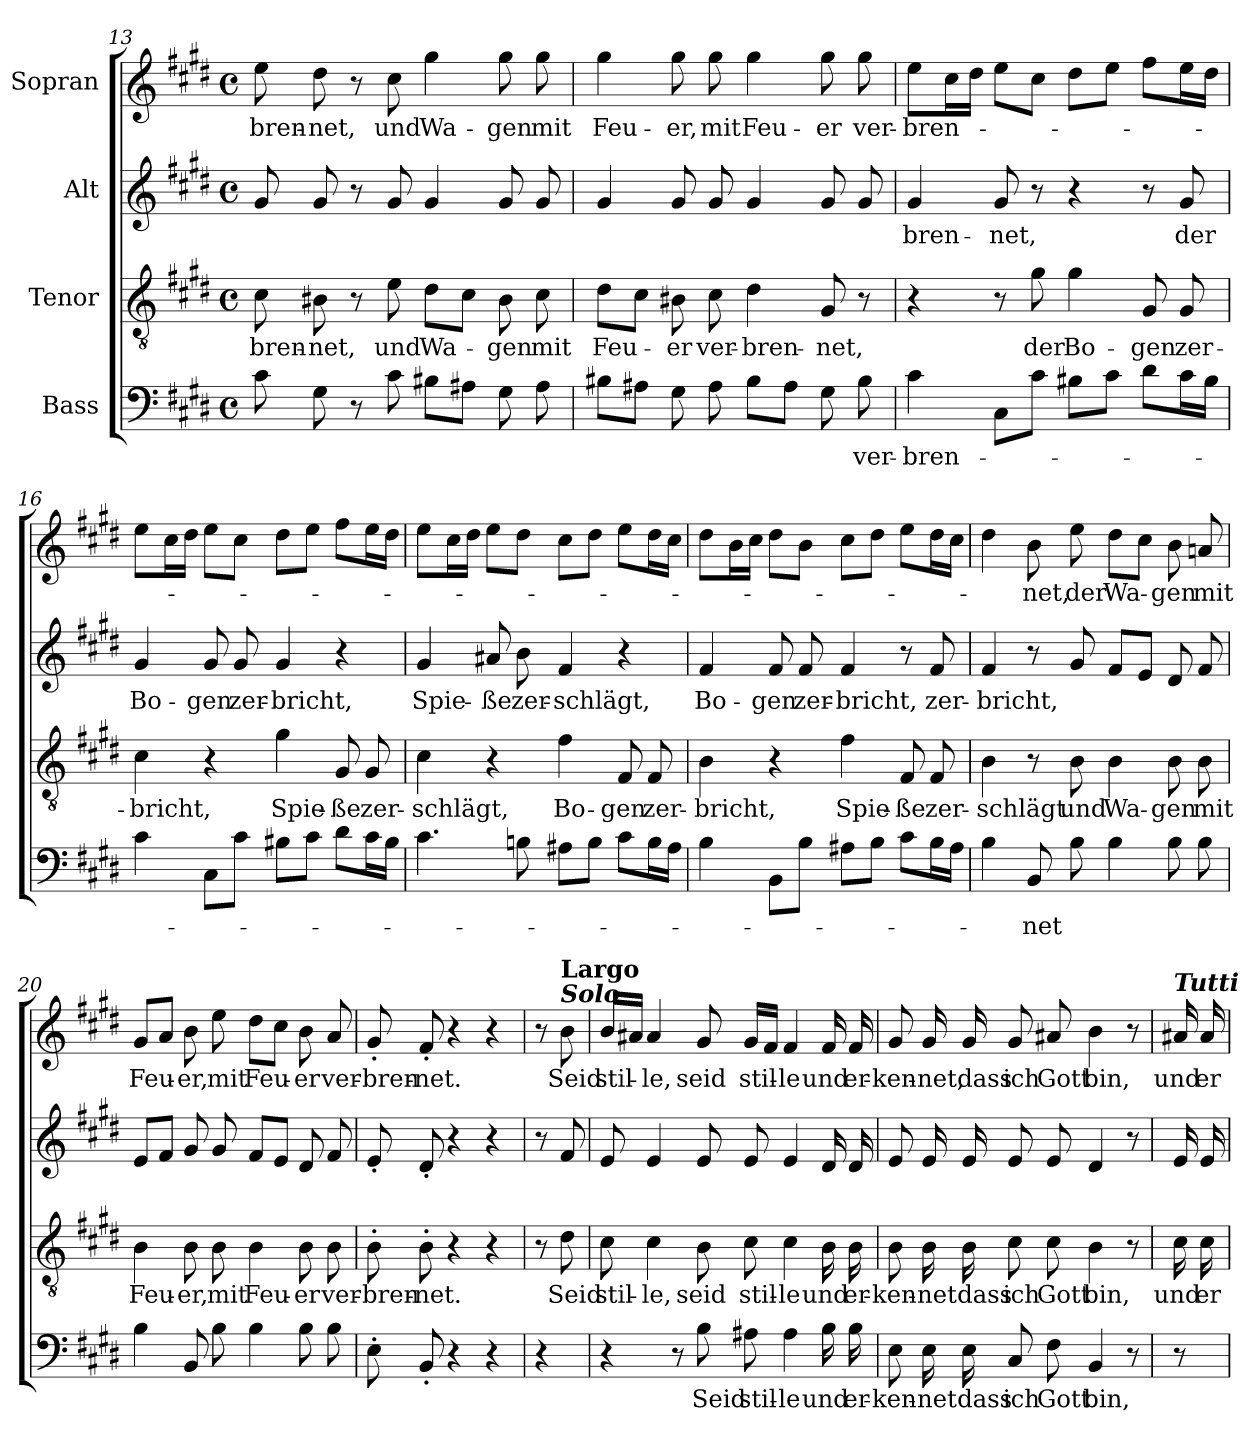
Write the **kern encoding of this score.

**kern	**text	**kern	**text	**kern	**text	**kern	**text
*part4	*part4	*part3	*part3	*part2	*part2	*part1	*part1
*staff4	*staff4	*staff3	*staff3	*staff2	*staff2	*staff1	*staff1
*I"Bass	*	*I"Tenor	*	*I"Alt	*	*I"Sopran	*
*clefF4	*	*clefGv2	*	*clefG2	*	*clefG2	*
*k[f#c#g#d#]	*	*k[f#c#g#d#]	*	*k[f#c#g#d#]	*	*k[f#c#g#d#]	*
*E:	*	*E:	*	*E:	*	*E:	*
*M4/4	*	*M4/4	*	*M4/4	*	*M4/4	*
*met(c)	*	*met(c)	*	*met(c)	*	*met(c)	*
=13	=13	=13	=13	=13	=13	=13	=13
8c#\	.	8c#\	-bren-	8g#/	.	8ee\	-bren-
8G#\	.	8B#X\	-net,	8g#/	.	8dd#\	-net,
8r	.	8r	.	8r	.	8r	.
8c#\	.	8e\	und	8g#/	.	8cc#\	und
8B#X\L	.	8d#\L	Wa-	4g#/	.	4gg#\	Wa-
8A#X\J	.	8c#\J	.	.	.	.	.
8G#\	.	8B#\	-gen	8g#/	.	8gg#\	-gen
8A#\	.	8c#\	mit	8g#/	.	8gg#\	mit
=14	=14	=14	=14	=14	=14	=14	=14
8B#X\L	.	8d#\L	Feu-	4g#/	.	4gg#\	Feu-
8A#X\J	.	8c#\J	.	.	.	.	.
8G#\	.	8B#X\	-er	8g#/	.	8gg#\	-er,
8A#\	.	8c#\	ver-	8g#/	.	8gg#\	mit
8B#\L	.	4d#\	-bren-	4g#/	.	4gg#\	Feu-
8A#\J	.	.	.	.	.	.	.
8G#\	.	8G#/	-net,	8g#/	.	8gg#\	-er
8B#\	ver-	8r	.	8g#/	.	8gg#\	ver-
!!LO:LB:g=z
=15	=15	=15	=15	=15	=15	=15	=15
4c#\	-bren-	4r	.	4g#/	-bren-	8ee\L	-bren-
.	.	.	.	.	.	16cc#\L	.
.	.	.	.	.	.	16dd#\JJ	.
8C#\L	.	8r	.	8g#/	-net,	8ee\L	.
8c#\J	.	8g#\	der	8r	.	8cc#\J	.
8B#X\L	.	4g#\	Bo-	4r	.	8dd#\L	.
8c#\J	.	.	.	.	.	8ee\J	.
8d#\L	.	8G#/	-gen	8r	.	8ff#\L	.
16c#\L	.	8G#/	zer-	8g#/	der	16ee\L	.
16B#\JJ	.	.	.	.	.	16dd#\JJ	.
=16	=16	=16	=16	=16	=16	=16	=16
4c#\	.	4c#\	-bricht,	4g#/	Bo-	8ee\L	.
.	.	.	.	.	.	16cc#\L	.
.	.	.	.	.	.	16dd#\JJ	.
8C#\L	.	4r	.	8g#/	-gen	8ee\L	.
8c#\J	.	.	.	8g#/	zer-	8cc#\J	.
8B#X\L	.	4g#\	Spie-	4g#/	-bricht,	8dd#\L	.
8c#\J	.	.	.	.	.	8ee\J	.
8d#\L	.	8G#/	-ße	4r	.	8ff#\L	.
16c#\L	.	8G#/	zer-	.	.	16ee\L	.
16B#\JJ	.	.	.	.	.	16dd#\JJ	.
=17	=17	=17	=17	=17	=17	=17	=17
4.c#\	.	4c#\	-schlägt,	4g#/	Spie-	8ee\L	.
.	.	.	.	.	.	16cc#\L	.
.	.	.	.	.	.	16dd#\JJ	.
.	.	4r	.	8a#X/	-ße	8ee\L	.
8Bn\	.	.	.	8b\	zer-	8dd#\J	.
8A#X\L	.	4f#\	Bo-	4f#/	-schlägt,	8cc#\L	.
8B\J	.	.	.	.	.	8dd#\J	.
8c#\L	.	8F#/	-gen	4r	.	8ee\L	.
16B\L	.	8F#/	zer-	.	.	16dd#\L	.
16A#\JJ	.	.	.	.	.	16cc#\JJ	.
!!LO:LB:g=z
=18	=18	=18	=18	=18	=18	=18	=18
4B\	.	4B\	-bricht,	4f#/	Bo-	8dd#\L	.
.	.	.	.	.	.	16b\L	.
.	.	.	.	.	.	16cc#\JJ	.
8BB\L	.	4r	.	8f#/	-gen	8dd#\L	.
8B\J	.	.	.	8f#/	zer-	8b\J	.
8A#X\L	.	4f#\	Spie-	4f#/	-bricht,	8cc#\L	.
8B\J	.	.	.	.	.	8dd#\J	.
8c#\L	.	8F#/	-ße	8r	.	8ee\L	.
16B\L	.	8F#/	zer-	8f#/	zer-	16dd#\L	.
16A#\JJ	.	.	.	.	.	16cc#\JJ	.
=19	=19	=19	=19	=19	=19	=19	=19
4B\	.	4B\	-schlägt	4f#/	-bricht,	4dd#\	.
8BB/	-net	8r	.	8r	.	8b\	-net,
8B\	.	8B\	und	8g#/	.	8ee\	der
4B\	.	4B\	Wa-	8f#/L	.	8dd#\L	Wa-
.	.	.	.	8e/J	.	8cc#\J	.
8B\	.	8B\	-gen	8d#/	.	8b\	-gen
8B\	.	8B\	mit	8f#/	.	8an/	mit
=20	=20	=20	=20	=20	=20	=20	=20
4B\	.	4B\	Feu-	8e/L	.	8g#/L	Feu-
.	.	.	.	8f#/J	.	8a/J	.
8BB/	.	8B\	-er,	8g#/	.	8b\	-er,
8B\	.	8B\	mit	8g#/	.	8ee\	mit
4B\	.	4B\	Feu-	8f#/L	.	8dd#\L	Feu-
.	.	.	.	8e/J	.	8cc#\J	.
8B\	.	8B\	-er	8d#/	.	8b\	-er
8B\	.	8B\	ver-	8f#/	.	8a/	ver-
=21	=21	=21	=21	=21	=21	=21	=21
8E'\	.	8B'\	-bren-	8e'/	.	8g#'/	-bren-
8BB'/	.	8B'\	-net.	8d#'/	.	8f#'/	-net.
4r	.	4r	.	4r	.	4r	.
4r	.	4r	.	4r	.	4r	.
!!LO:LB:g=z
=21X1	=21X1	=21X1	=21X1	=21X1	=21X1	=21X1	=21X1
4r	.	8r	.	8r	.	8r	.
!	!	!	!	!	!	!LO:TX:a:Bi:t=Solo	!
!	!	!	!	!	!	!LO:TX:a:B:t=Largo	!
.	.	8d#\	Seid	8f#/	.	8b\	Seid
=22	=22	=22	=22	=22	=22	=22	=22
4r	.	8c#\	stil-	8e/	.	16b/LL	stil-
.	.	.	.	.	.	16a#X/JJ	.
.	.	4c#\	-le,	4e/	.	4a#/	-le,
8r	.	.	.	.	.	.	.
8B\	Seid	8B\	seid	8e/	.	8g#/	seid
8A#X\	stil-	8c#\	stil-	8e/	.	16g#/LL	stil-
.	.	.	.	.	.	16f#/JJ	.
4A#\	-le	4c#\	-le	4e/	.	4f#/	-le
16B\	und	16B\	und	16d#/	.	16f#/	und
16B\	er-	16B\	er-	16d#/	.	16f#/	er-
=23	=23	=23	=23	=23	=23	=23	=23
8E\	-ken-	8B\	-ken-	8e/	.	8g#/	-ken-
16E\	-net	16B\	-net	16e/	.	16g#/	-net,
16E\	dass	16B\	dass	16e/	.	16g#/	dass
8C#/	ich	8c#\	ich	8e/	.	8g#/	ich
8F#\	Gott	8c#\	Gott	8e/	.	8a#X/	Gott
4BB/	bin,	4B\	bin,	4d#/	.	4b\	bin,
8r	.	8r	.	8r	.	8r	.
!!LO:PB:g=z
=23X2	=23X2	=23X2	=23X2	=23X2	=23X2	=23X2	=23X2
!	!	!	!	!	!	!LO:TX:a:Bi:t=Tutti	!
8r	.	16c#\	und	16e/	.	16a#X/	und
.	.	16c#\	er-	16e/	.	16a#/	er-
=	=	=	=	=	=	=	=
*-	*-	*-	*-	*-	*-	*-	*-
